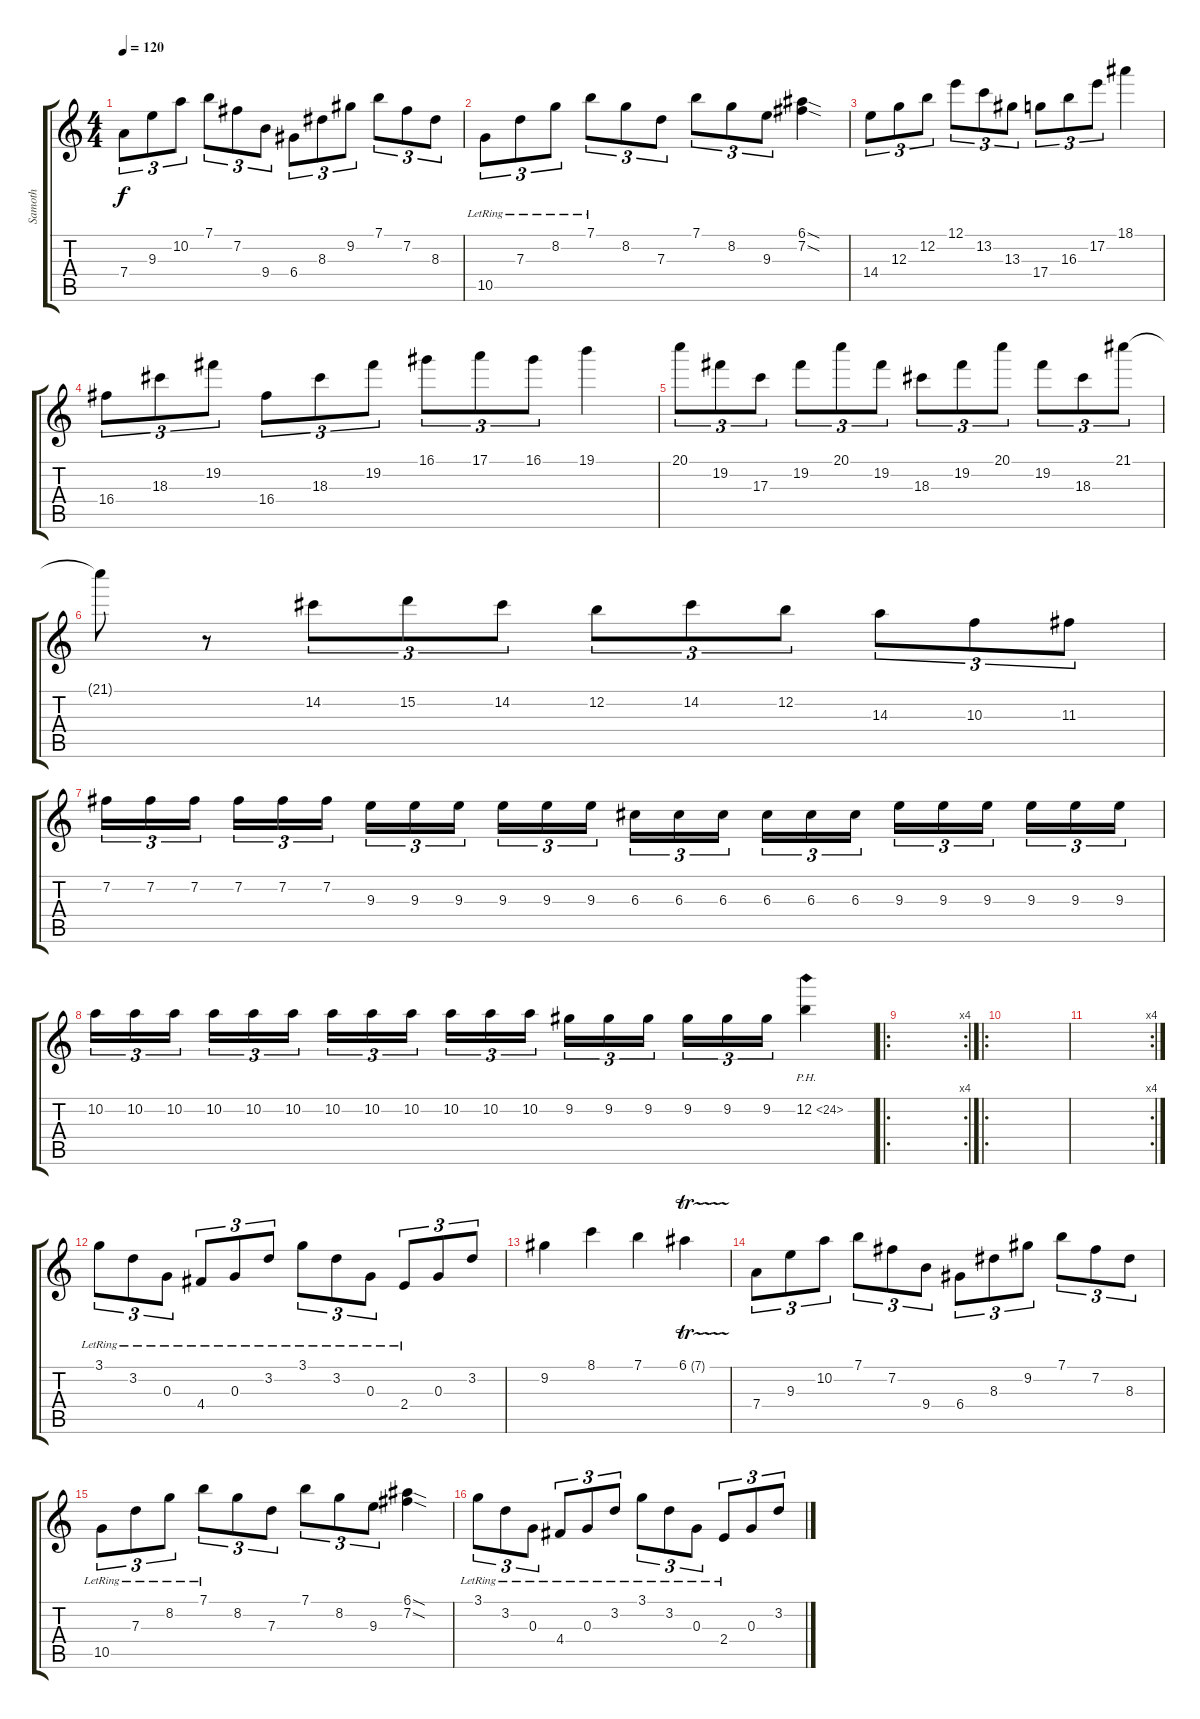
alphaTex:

\track ("Samoth" "Samoth") {instrument distortionguitar}
\staff {score tabs}
\tuning (E4 B3 G3 D3 A2 E2) {hide}
\ts (4 4)
\tempo 120
\clef g2
\ks c
7.4.8{tu (3 2) dy f} 9.3.8{tu (3 2)} 10.2.8{tu (3 2)} 7.1.8{tu (3 2)} 7.2.8{tu (3 2)} 9.4.8{tu (3 2)} 6.4.8{tu (3 2)} 8.3.8{tu (3 2)} 9.2.8{tu (3 2)} 7.1.8{tu (3 2)} 7.2.8{tu (3 2)} 8.3.8{tu (3 2)} |
10.5{lr}.8{tu (3 2)} 7.3{lr}.8{tu (3 2)} 8.2{lr}.8{tu (3 2)} 7.1{lr}.8{tu (3 2)} 8.2.8{tu (3 2)} 7.3.8{tu (3 2)} 7.1.8{tu (3 2)} 8.2.8{tu (3 2)} 9.3.8{tu (3 2)} (6.1{sod} 7.2{sod}).4 |
14.4.8{tu (3 2)} 12.3.8{tu (3 2)} 12.2.8{tu (3 2)} 12.1.8{tu (3 2)} 13.2.8{tu (3 2)} 13.3.8{tu (3 2)} 17.4.8{tu (3 2)} 16.3.8{tu (3 2)} 17.2.8{tu (3 2)} 18.1.4 |
16.4.8{tu (3 2)} 18.3.8{tu (3 2)} 19.2.8{tu (3 2)} 16.4.8{tu (3 2)} 18.3.8{tu (3 2)} 19.2.8{tu (3 2)} 16.1.8{tu (3 2)} 17.1.8{tu (3 2)} 16.1.8{tu (3 2)} 19.1.4 |
20.1.8{tu (3 2)} 19.2.8{tu (3 2)} 17.3.8{tu (3 2)} 19.2.8{tu (3 2)} 20.1.8{tu (3 2)} 19.2.8{tu (3 2)} 18.3.8{tu (3 2)} 19.2.8{tu (3 2)} 20.1.8{tu (3 2)} 19.2.8{tu (3 2)} 18.3.8{tu (3 2)} 21.1.8{tu (3 2)} |
21.1{t}.8 r.8 14.2.8{tu (3 2)} 15.2.8{tu (3 2)} 14.2.8{tu (3 2)} 12.2.8{tu (3 2)} 14.2.8{tu (3 2)} 12.2.8{tu (3 2)} 14.3.8{tu (3 2)} 10.3.8{tu (3 2)} 11.3.8{tu (3 2)} |
7.2.16{tu (3 2)} 7.2.16{tu (3 2)} 7.2.16{tu (3 2)} 7.2.16{tu (3 2)} 7.2.16{tu (3 2)} 7.2.16{tu (3 2)} 9.3.16{tu (3 2)} 9.3.16{tu (3 2)} 9.3.16{tu (3 2)} 9.3.16{tu (3 2)} 9.3.16{tu (3 2)} 9.3.16{tu (3 2)} 6.3.16{tu (3 2)} 6.3.16{tu (3 2)} 6.3.16{tu (3 2)} 6.3.16{tu (3 2)} 6.3.16{tu (3 2)} 6.3.16{tu (3 2)} 9.3.16{tu (3 2)} 9.3.16{tu (3 2)} 9.3.16{tu (3 2)} 9.3.16{tu (3 2)} 9.3.16{tu (3 2)} 9.3.16{tu (3 2)} |
10.2.16{tu (3 2)} 10.2.16{tu (3 2)} 10.2.16{tu (3 2)} 10.2.16{tu (3 2)} 10.2.16{tu (3 2)} 10.2.16{tu (3 2)} 10.2.16{tu (3 2)} 10.2.16{tu (3 2)} 10.2.16{tu (3 2)} 10.2.16{tu (3 2)} 10.2.16{tu (3 2)} 10.2.16{tu (3 2)} 9.2.16{tu (3 2)} 9.2.16{tu (3 2)} 9.2.16{tu (3 2)} 9.2.16{tu (3 2)} 9.2.16{tu (3 2)} 9.2.16{tu (3 2)} 12.2{ph 12}.4 |
\ro
\rc 4
|
\ro
|
\rc 4
|
3.1{lr}.8{tu (3 2)} 3.2{lr}.8{tu (3 2)} 0.3{lr}.8{tu (3 2)} 4.4{lr}.8{tu (3 2)} 0.3{lr}.8{tu (3 2)} 3.2{lr}.8{tu (3 2)} 3.1{lr}.8{tu (3 2)} 3.2{lr}.8{tu (3 2)} 0.3{lr}.8{tu (3 2)} 2.4{lr}.8{tu (3 2)} 0.3.8{tu (3 2)} 3.2.8{tu (3 2)} |
9.2.4 8.1.4 7.1.4 6.1{tr (7 16)}.4 |
7.4.8{tu (3 2)} 9.3.8{tu (3 2)} 10.2.8{tu (3 2)} 7.1.8{tu (3 2)} 7.2.8{tu (3 2)} 9.4.8{tu (3 2)} 6.4.8{tu (3 2)} 8.3.8{tu (3 2)} 9.2.8{tu (3 2)} 7.1.8{tu (3 2)} 7.2.8{tu (3 2)} 8.3.8{tu (3 2)} |
10.5{lr}.8{tu (3 2)} 7.3{lr}.8{tu (3 2)} 8.2{lr}.8{tu (3 2)} 7.1{lr}.8{tu (3 2)} 8.2.8{tu (3 2)} 7.3.8{tu (3 2)} 7.1.8{tu (3 2)} 8.2.8{tu (3 2)} 9.3.8{tu (3 2)} (6.1{sod} 7.2{sod}).4 |
3.1{lr}.8{tu (3 2)} 3.2{lr}.8{tu (3 2)} 0.3{lr}.8{tu (3 2)} 4.4{lr}.8{tu (3 2)} 0.3{lr}.8{tu (3 2)} 3.2{lr}.8{tu (3 2)} 3.1{lr}.8{tu (3 2)} 3.2{lr}.8{tu (3 2)} 0.3{lr}.8{tu (3 2)} 2.4{lr}.8{tu (3 2)} 0.3.8{tu (3 2)} 3.2.8{tu (3 2)}
